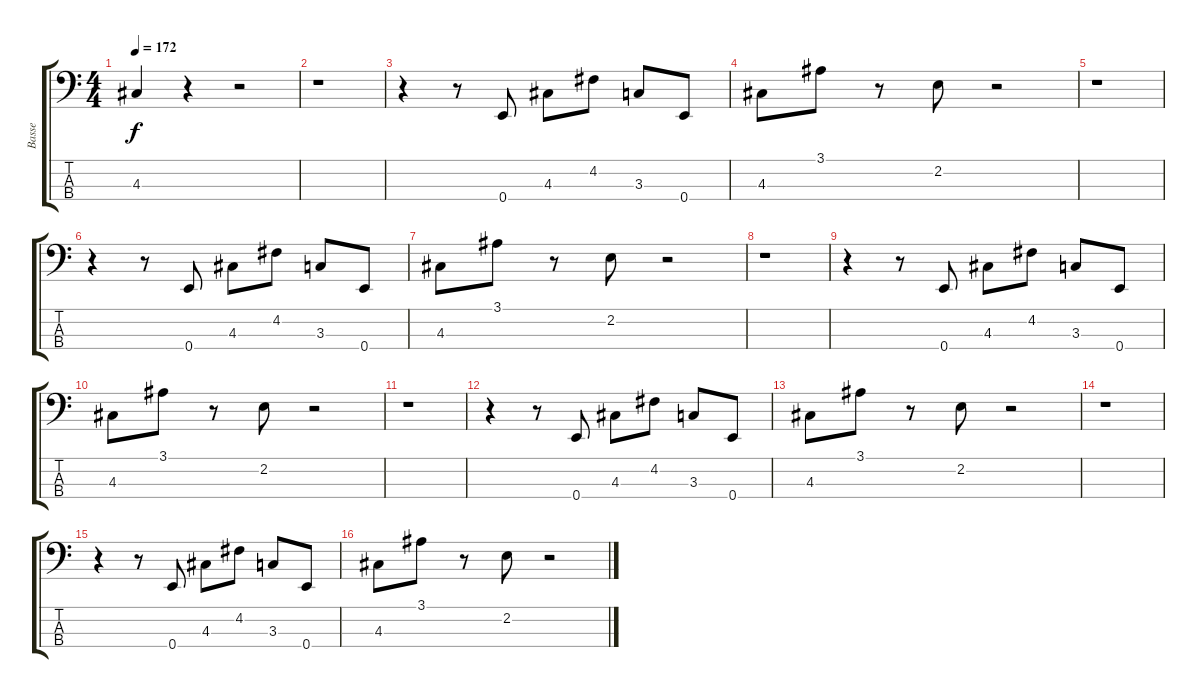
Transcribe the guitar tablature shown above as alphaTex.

\track ("Basse" "Basse") {instrument electricbassfinger}
\staff {score tabs}
\tuning (G2 D2 A1 E1) {hide}
\ts (4 4)
\tempo 172
\clef f4
\ks c
4.3.4{dy f instrument electricbassfinger} r.4 r.2 |
r.1 |
r.4 r.8 0.4.8 4.3.8 4.2.8 3.3.8 0.4.8 |
4.3.8 3.1.8 r.8 2.2.8 r.2 |
r.1 |
r.4 r.8 0.4.8 4.3.8 4.2.8 3.3.8 0.4.8 |
4.3.8 3.1.8 r.8 2.2.8 r.2 |
r.1 |
r.4 r.8 0.4.8 4.3.8 4.2.8 3.3.8 0.4.8 |
4.3.8 3.1.8 r.8 2.2.8 r.2 |
r.1 |
r.4 r.8 0.4.8 4.3.8 4.2.8 3.3.8 0.4.8 |
4.3.8 3.1.8 r.8 2.2.8 r.2 |
r.1 |
r.4 r.8 0.4.8 4.3.8 4.2.8 3.3.8 0.4.8 |
4.3.8 3.1.8 r.8 2.2.8 r.2
